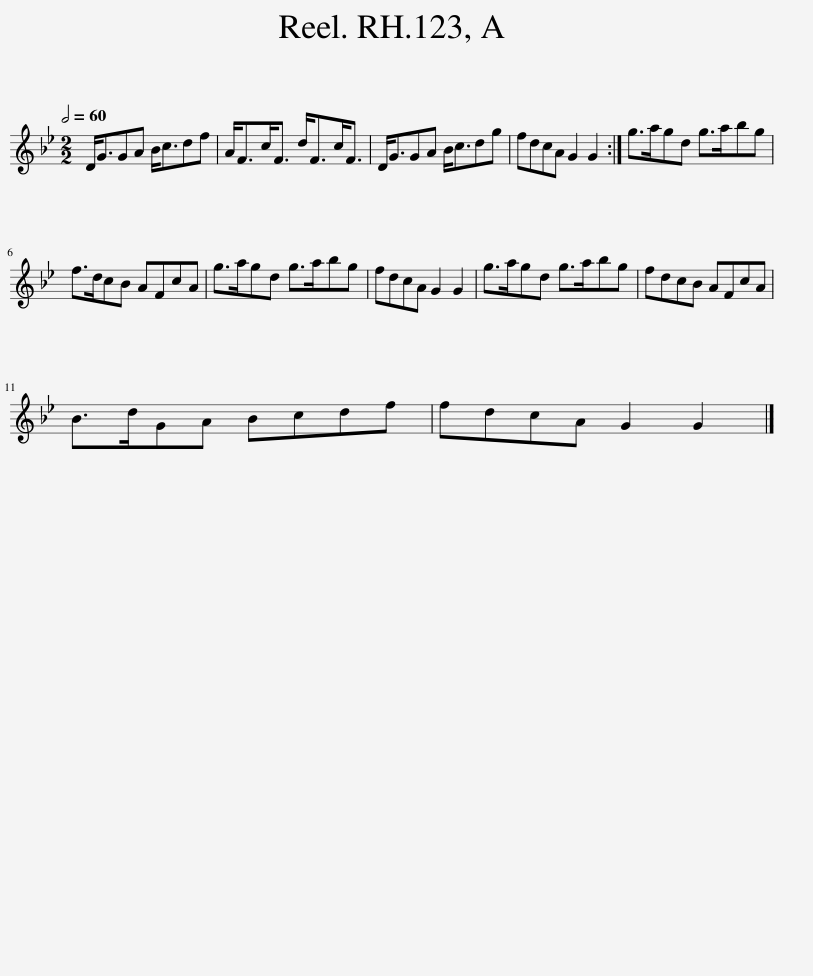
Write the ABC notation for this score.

X:1
L:1/8
Q:1/2=60
M:2/2
I:linebreak $
K:Gmin
V:1 treble
V:1
 D<GGA B<cdf | A<Fc<F d<Fc<F | D<GGA B<cdg | fdcA G2 G2 :| g>agd g>abg |$ %5
 f>dcB AFcA | g>agd g>abg | fdcA G2 G2 | g>agd g>abg | fdcB AFcA |$ %10
 B>dGA Bcdf | fdcA G2 G2 |] %12
